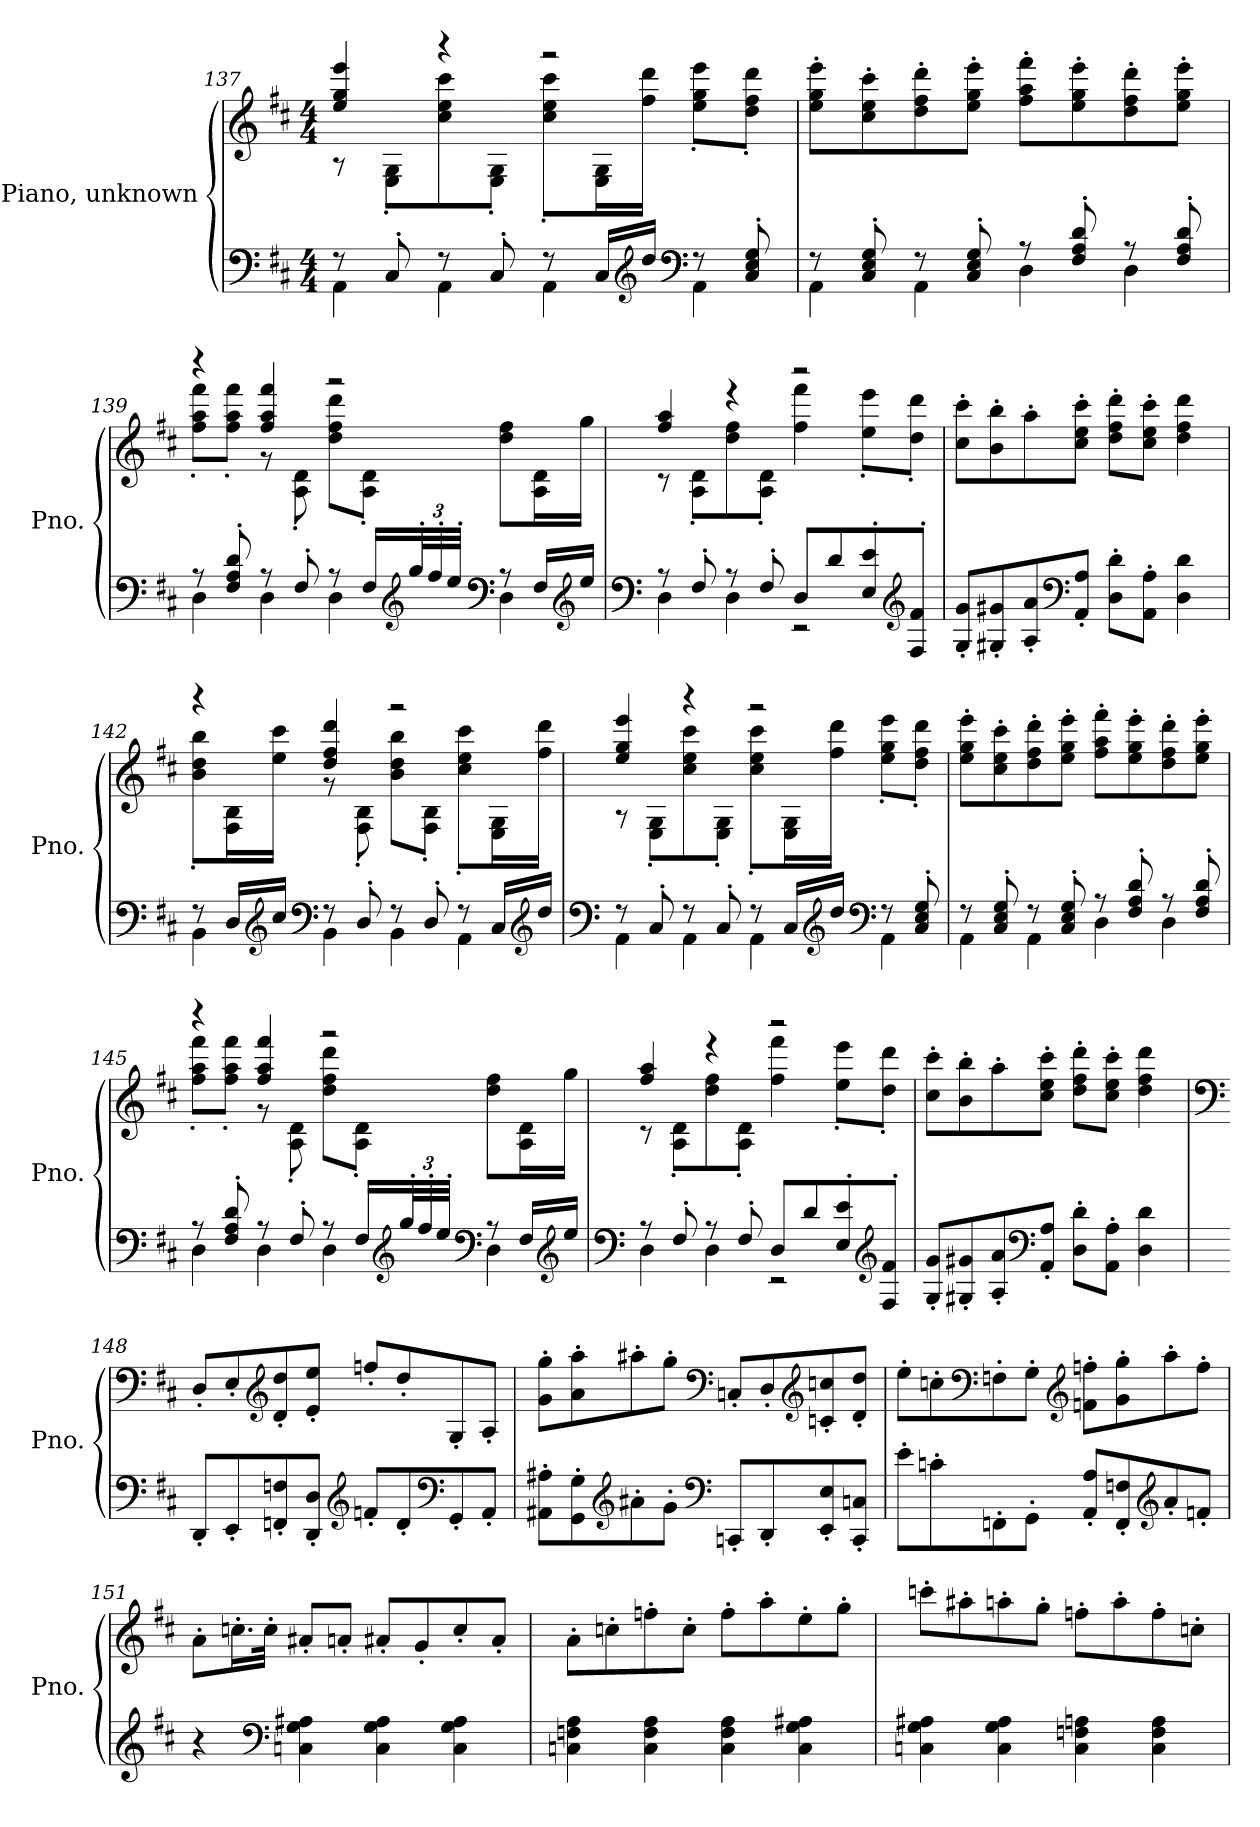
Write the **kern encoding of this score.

**kern	**kern
*part1	*part1
*staff2	*staff1
*I"Piano, unknown	*
*I'Pno.	*
*clefF4	*clefG2
*k[f#c#]	*k[f#c#]
*M4/4	*M4/4
=137	=137
*^	*^
8r	4AA\	4ee/ 4gg/ 4eee/	8r
8C#'/	.	.	8E\' 8G\'L
8r	4AA\	4r	8cc#\ 8ee\ 8ccc#\
8C#'/	.	.	8E\' 8G\'J
8r	4AA\	2r	8cc#\' 8ee\' 8ccc#\'L
16C#/LL	.	.	16E\ 16G\L
*clefG2	*	*	*
16dd/JJ	.	.	16ff#\ 16ddd\JJ
*clefF4	*	*	*
8r	4AA\	.	8ee\' 8gg\' 8eee\'L
8C#/' 8E/' 8G/'	.	.	8dd\' 8ff#\' 8ddd\'J
*	*	*v	*v
!!LO:LB:g=z
=138	=138	=138
8r	4AA\	8ee\' 8gg\' 8eee\'L
8C#/' 8E/' 8G/'	.	8cc#\' 8ee\' 8ccc#\'
8r	4AA\	8dd\' 8ff#\' 8ddd\'
8C#/' 8E/' 8G/'	.	8ee\' 8gg\' 8eee\'J
8r	4D\	8ff#\' 8aa\' 8fff#\'L
8F#/' 8A/' 8d/'	.	8ee\' 8gg\' 8eee\'
8r	4D\	8dd\' 8ff#\' 8ddd\'
8F#/' 8A/' 8d/'	.	8ee\' 8gg\' 8eee\'J
=139	=139	=139
*	*	*^
8r	4D\	4r	8ff#\' 8aa\' 8fff#\'L
8F#/' 8A/' 8d/'	.	.	8ff#\' 8aa\' 8fff#\'J
8r	4D\	4ff#/ 4aa/ 4fff#/	8r
8F#'/	.	.	8A\' 8d\'
8r	4D\	2r	8dd\ 8ff#\ 8ddd\L
16F#/LL	.	.	8A\' 8d\'J
*clefG2	*	*	*
*Xbrackettup	*	*	*
48gg'/L	.	.	.
48ff#'/	.	.	.
48ee'/JJJ	.	.	.
*clefF4	*	*	*
8r	4D\	.	8dd\ 8ff#\L
16F#/LL	.	.	16A\ 16d\L
*clefG2	*	*	*
16ee/JJ	.	.	16gg\JJ
=140	=140	=140	=140
*clefF4	*	*	*
8r	4D\	4ff#/ 4aa/	8r
8F#'/	.	.	8A\' 8d\'L
8r	4D\	4r	8dd\ 8ff#\
8F#'/	.	.	8A\' 8d\'J
8D/L	2r	2r	4ff#\ 4fff#\
8d/	.	.	.
8E/' 8e/'	.	.	8ee\' 8eee\'L
*clefG2	*	*	*
8F#/' 8f#/'J	.	.	8dd\' 8ddd\'J
*v	*v	*	*
*	*v	*v
!!LO:LB:g=z
=141	=141
8G/' 8g/'L	8cc#\' 8ccc#\'L
8G#X/' 8g#X/'	8b\' 8bb\'
8A/' 8a/'	8aa'\
*clefF4	*
8AA/' 8A/'J	8cc#\' 8ee\' 8ccc#\'J
8D\' 8d\'L	8dd\' 8ff#\' 8ddd\'L
8AA\' 8A\'J	8cc#\' 8ee\' 8ccc#\'J
4D\ 4d\	4dd\ 4ff#\ 4ddd\
=142	=142
*^	*^
8r	4BB\	4r	8b\' 8dd\' 8bb\'L
16D/LL	.	.	16F#\ 16B\L
*clefG2	*	*	*
16cc#/JJ	.	.	16ee\ 16ccc#\JJ
*clefF4	*	*	*
8r	4BB\	4dd/ 4ff#/ 4ddd/	8r
8D'/	.	.	8F#\' 8B\'
8r	4BB\	2r	8b\ 8dd\ 8bb\L
8D'/	.	.	8F#\' 8B\'J
8r	4AA\	.	8cc#\' 8ee\' 8ccc#\'L
16C#/LL	.	.	16E\ 16G\L
*clefG2	*	*	*
16dd/JJ	.	.	16ff#\ 16ddd\JJ
=143	=143	=143	=143
*clefF4	*	*	*
8r	4AA\	4ee/ 4gg/ 4eee/	8r
8C#'/	.	.	8E\' 8G\'L
8r	4AA\	4r	8cc#\ 8ee\ 8ccc#\
8C#'/	.	.	8E\' 8G\'J
8r	4AA\	2r	8cc#\' 8ee\' 8ccc#\'L
16C#/LL	.	.	16E\ 16G\L
*clefG2	*	*	*
16dd/JJ	.	.	16ff#\ 16ddd\JJ
*clefF4	*	*	*
8r	4AA\	.	8ee\' 8gg\' 8eee\'L
8C#/' 8E/' 8G/'	.	.	8dd\' 8ff#\' 8ddd\'J
*	*	*v	*v
!!LO:PB:g=z
=144	=144	=144
8r	4AA\	8ee\' 8gg\' 8eee\'L
8C#/' 8E/' 8G/'	.	8cc#\' 8ee\' 8ccc#\'
8r	4AA\	8dd\' 8ff#\' 8ddd\'
8C#/' 8E/' 8G/'	.	8ee\' 8gg\' 8eee\'J
8r	4D\	8ff#\' 8aa\' 8fff#\'L
8F#/' 8A/' 8d/'	.	8ee\' 8gg\' 8eee\'
8r	4D\	8dd\' 8ff#\' 8ddd\'
8F#/' 8A/' 8d/'	.	8ee\' 8gg\' 8eee\'J
=145	=145	=145
*	*	*^
8r	4D\	4r	8ff#\' 8aa\' 8fff#\'L
8F#/' 8A/' 8d/'	.	.	8ff#\' 8aa\' 8fff#\'J
8r	4D\	4ff#/ 4aa/ 4fff#/	8r
8F#'/	.	.	8A\' 8d\'
8r	4D\	2r	8dd\ 8ff#\ 8ddd\L
16F#/LL	.	.	8A\' 8d\'J
*clefG2	*	*	*
48gg'/L	.	.	.
48ff#'/	.	.	.
48ee'/JJJ	.	.	.
*clefF4	*	*	*
8r	4D\	.	8dd\ 8ff#\L
16F#/LL	.	.	16A\ 16d\L
*clefG2	*	*	*
16ee/JJ	.	.	16gg\JJ
=146	=146	=146	=146
*clefF4	*	*	*
8r	4D\	4ff#/ 4aa/	8r
8F#'/	.	.	8A\' 8d\'L
8r	4D\	4r	8dd\ 8ff#\
8F#'/	.	.	8A\' 8d\'J
8D/L	2r	2r	4ff#\ 4fff#\
8d/	.	.	.
8E/' 8e/'	.	.	8ee\' 8eee\'L
*clefG2	*	*	*
8F#/' 8f#/'J	.	.	8dd\' 8ddd\'J
*v	*v	*	*
*	*v	*v
!!LO:LB:g=z
=147	=147
8G/' 8g/'L	8cc#\' 8ccc#\'L
8G#X/' 8g#X/'	8b\' 8bb\'
8A/' 8a/'	8aa'\
*clefF4	*
8AA/' 8A/'J	8cc#\' 8ee\' 8ccc#\'J
8D\' 8d\'L	8dd\' 8ff#\' 8ddd\'L
8AA\' 8A\'J	8cc#\' 8ee\' 8ccc#\'J
4D\ 4d\	4dd\ 4ff#\ 4ddd\
=148	=148
*	*clefF4
8DD'/L	8D'/L
8EE'/	8E'/
*	*clefG2
8FFn/' 8Fn/'	8d/' 8dd/'
8DD/' 8D/'J	8e/' 8ee/'J
*clefG2	*
8fn'/L	8ffn'/L
8d'/	8dd'/
*clefF4	*
8GG'/	8G'/
8AA'/J	8A'/J
!!LO:LB:g=z
=149	=149
8AA#X\' 8A#X\'L	8g\' 8gg\'L
8GG\' 8G\'	8a\' 8aa\'
*clefG2	*
8a#X'\	8aa#X'\
8g'\J	8gg'\J
*clefF4	*clefF4
8CCn'/L	8Cn'/L
8DD'/	8D'/
*	*clefG2
8EE/' 8E/'	8cn/' 8ccn/'
8CC/' 8Cn/'J	8d/' 8dd/'J
=150	=150
8e'\L	8ee'\L
8cn'\	8ccn'\
*	*clefF4
8FFn'\	8Fn'\
8GG'\J	8G'\J
*	*clefG2
8AA/' 8A/'L	8fn\' 8ffn\'L
8FF/' 8Fn/'	8g\' 8gg\'
*clefG2	*
8a'/	8aa'\
8fn'/J	8ff'\J
!!LO:LB:g=z
=151	=151
4r	8a'\L
.	16.ccn'\L
.	32cc'\JJk
*clefF4	*
4Cn\ 4G\ 4A#X\	8a#X'/L
.	8an'/J
4C\ 4G\ 4A#\	8a#X'/L
.	8g'/
4C\ 4G\ 4A#\	8cc'/
.	8a#'/J
=152	=152
4Cn\ 4Fn\ 4A\	8a'\L
.	8ccn'\
4C\ 4F\ 4A\	8ffn'\
.	8cc'\J
4C\ 4F\ 4A\	8ff'\L
.	8aa'\
4C\ 4G\ 4A#X\	8ee'\
.	8gg'\J
=153	=153
4Cn\ 4G\ 4A#X\	8cccn'\L
.	8aa#X'\
4C\ 4G\ 4A#\	8aan'\
.	8gg'\J
4C\ 4Fn\ 4An\	8ffn'\L
.	8aa'\
4C\ 4F\ 4A\	8ff'\
.	8ccn'\J
=	=
*-	*-
